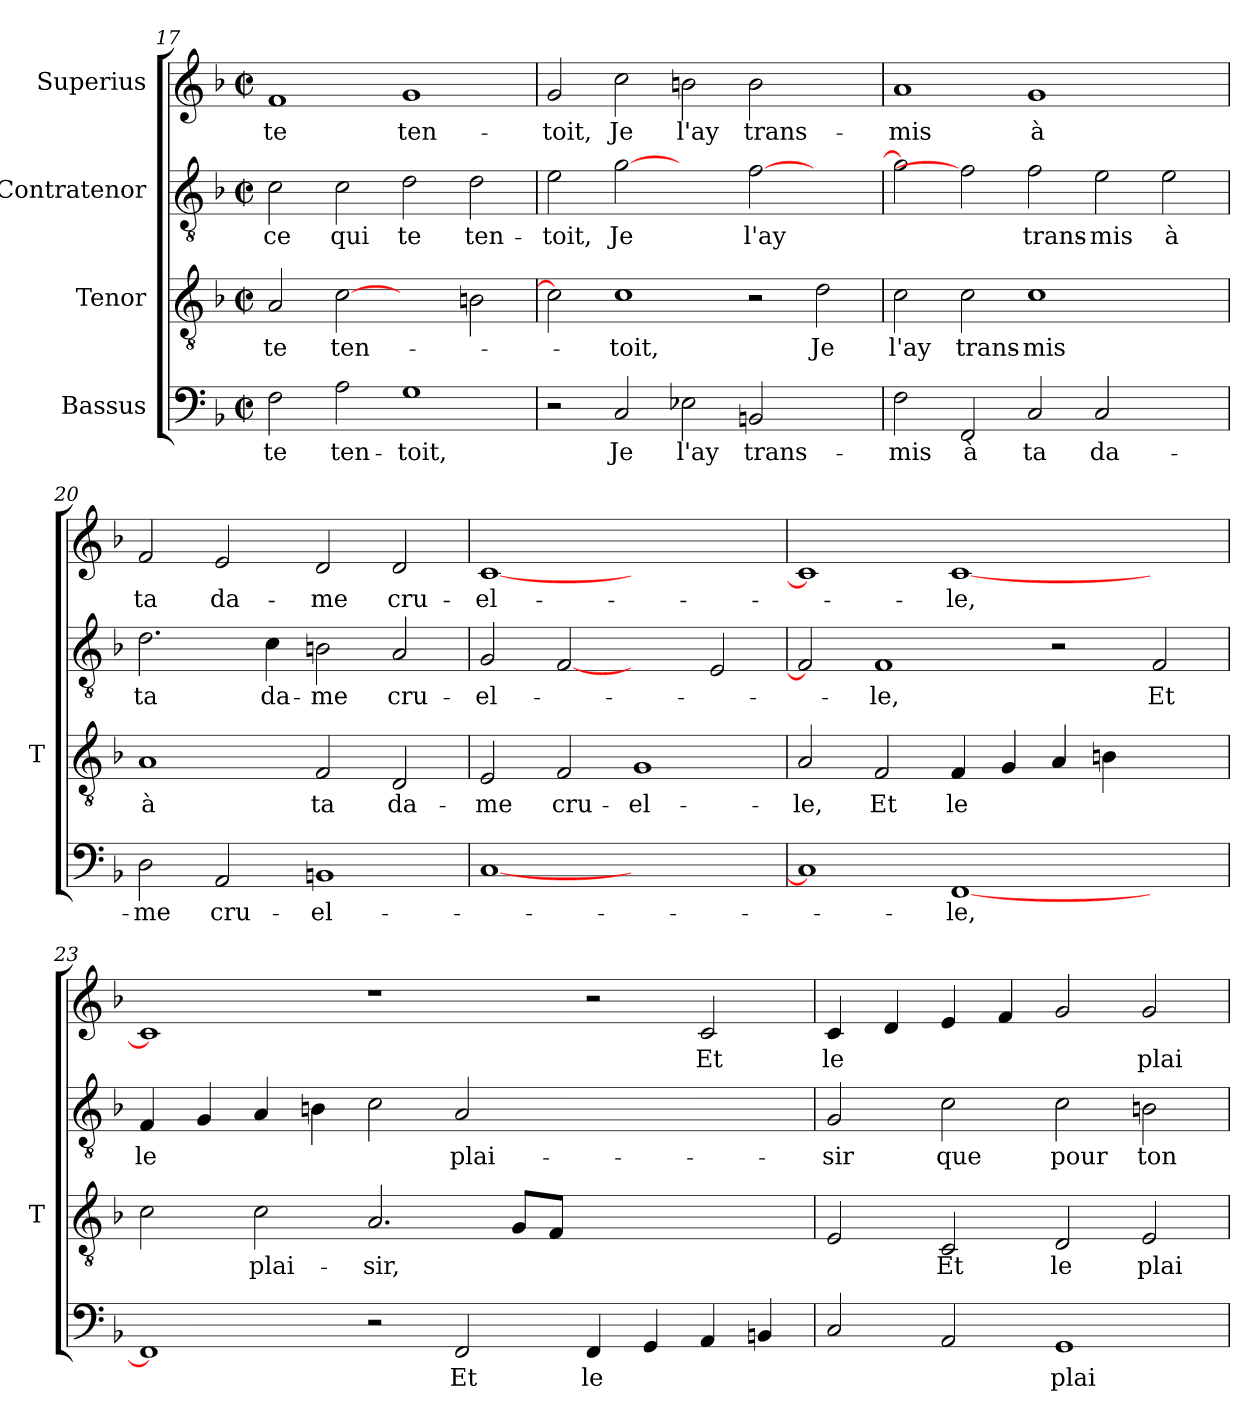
**kern	**text	**kern	**text	**kern	**text	**kern	**text
*part4	*part4	*part3	*part3	*part2	*part2	*part1	*part1
*staff4	*staff4	*staff3	*staff3	*staff2	*staff2	*staff1	*staff1
*I"Bassus	*	*I"Tenor	*	*I"Contratenor	*	*I"Superius	*
*	*	*I'T	*	*	*	*	*
*clefF4	*	*clefGv2	*	*clefGv2	*	*clefG2	*
*k[b-]	*	*k[b-]	*	*k[b-]	*	*k[b-]	*
*F:	*	*F:	*	*F:	*	*F:	*
*M2/2	*	*M2/2	*	*M2/2	*	*M2/2	*
*met(c|)	*	*met(c|)	*	*met(c|)	*	*met(c|)	*
=17	=17	=17	=17	=17	=17	=17	=17
2F	-te	2A	-te	2c	-ce	1f	-te
2A	ten-	[2c	ten-	2c	-qui	.	.
1G	-toit,	2ryy	.	2d	-te	1g	ten-
.	.	2Bn	.	2d	ten-	.	.
=18	=18	=18	=18	=18	=18	=18	=18
2r	.	2c]	.	2e	-toit,	2g	-toit,
2C	-Je	1c	-toit,	[2g	-Je	2cc	-Je
2E-X	-l'ay	.	.	2ryy	.	2bn	-l'ay
2BB	trans-	2r	.	[2f	-l'ay	2b	trans-
2ryy	.	2d	-Je	2ryy	.	2ryy	.
=19	=19	=19	=19	=19	=19	=19	=19
2F	-mis	2c	-l'ay	2g]	.	1a	-mis
2FF	-à	2c	trans-	2f]	.	.	.
2C	-ta	1c	-mis	2f	trans-	1g	-à
2C	da-	.	.	2e	-mis	.	.
2ryy	.	2ryy	.	2e	-à	2ryy	.
!!LO:PB:g=z
=20	=20	=20	=20	=20	=20	=20	=20
2D	-me	1A	-à	2.d	-ta	2f	-ta
2AA	cru-	.	.	.	.	2e	da-
.	.	.	.	4c	da-	.	.
1BB	el-	2F	-ta	2Bn	-me	2d	-me
.	.	2D	da-	2A	cru-	2d	cru-
=21	=21	=21	=21	=21	=21	=21	=21
[1C	.	2E	-me	2G	el-	[1c	el-
.	.	2F	cru-	[2F	.	.	.
1ryy	.	1G	el-	2ryy	.	1ryy	.
.	.	.	.	2E	.	.	.
=22	=22	=22	=22	=22	=22	=22	=22
1C]	.	2A	-le,	2F]	.	1c]	.
.	.	2F	-Et	1F	-le,	.	.
[1FF	-le,	4F	-le	.	.	[1c	-le,
.	.	4G	.	.	.	.	.
.	.	4A	.	2r	.	.	.
.	.	4B	.	.	.	.	.
2ryy	.	2ryy	.	2F	-Et	2ryy	.
=23	=23	=23	=23	=23	=23	=23	=23
1FF]	.	2c	.	4F	-le	1c]	.
.	.	.	.	4G	.	.	.
.	.	2c	plai-	4A	.	.	.
.	.	.	.	4Bn	.	.	.
2r	.	2.A	-sir,	2c	.	1r	.
2FF	-Et	.	.	2A	plai-	.	.
.	.	8GL	.	.	.	.	.
.	.	8FJ	.	.	.	.	.
4FF	-le	1ryy	.	1ryy	.	2r	.
4GG	.	.	.	.	.	.	.
4AA	.	.	.	.	.	2c	-Et
4BB	.	.	.	.	.	.	.
!!LO:LB:g=z
=24	=24	=24	=24	=24	=24	=24	=24
2C	.	2E	.	2G	-sir	4c	-le
.	.	.	.	.	.	4d	.
2AA	.	2C	-Et	2c	-que	4e	.
.	.	.	.	.	.	4f	.
1GG	plai-	2D	-le	2c	-pour	2g	.
.	.	2E	plai-	2Bn	-ton	2g	plai-
=	=	=	=	=	=	=	=
*-	*-	*-	*-	*-	*-	*-	*-
